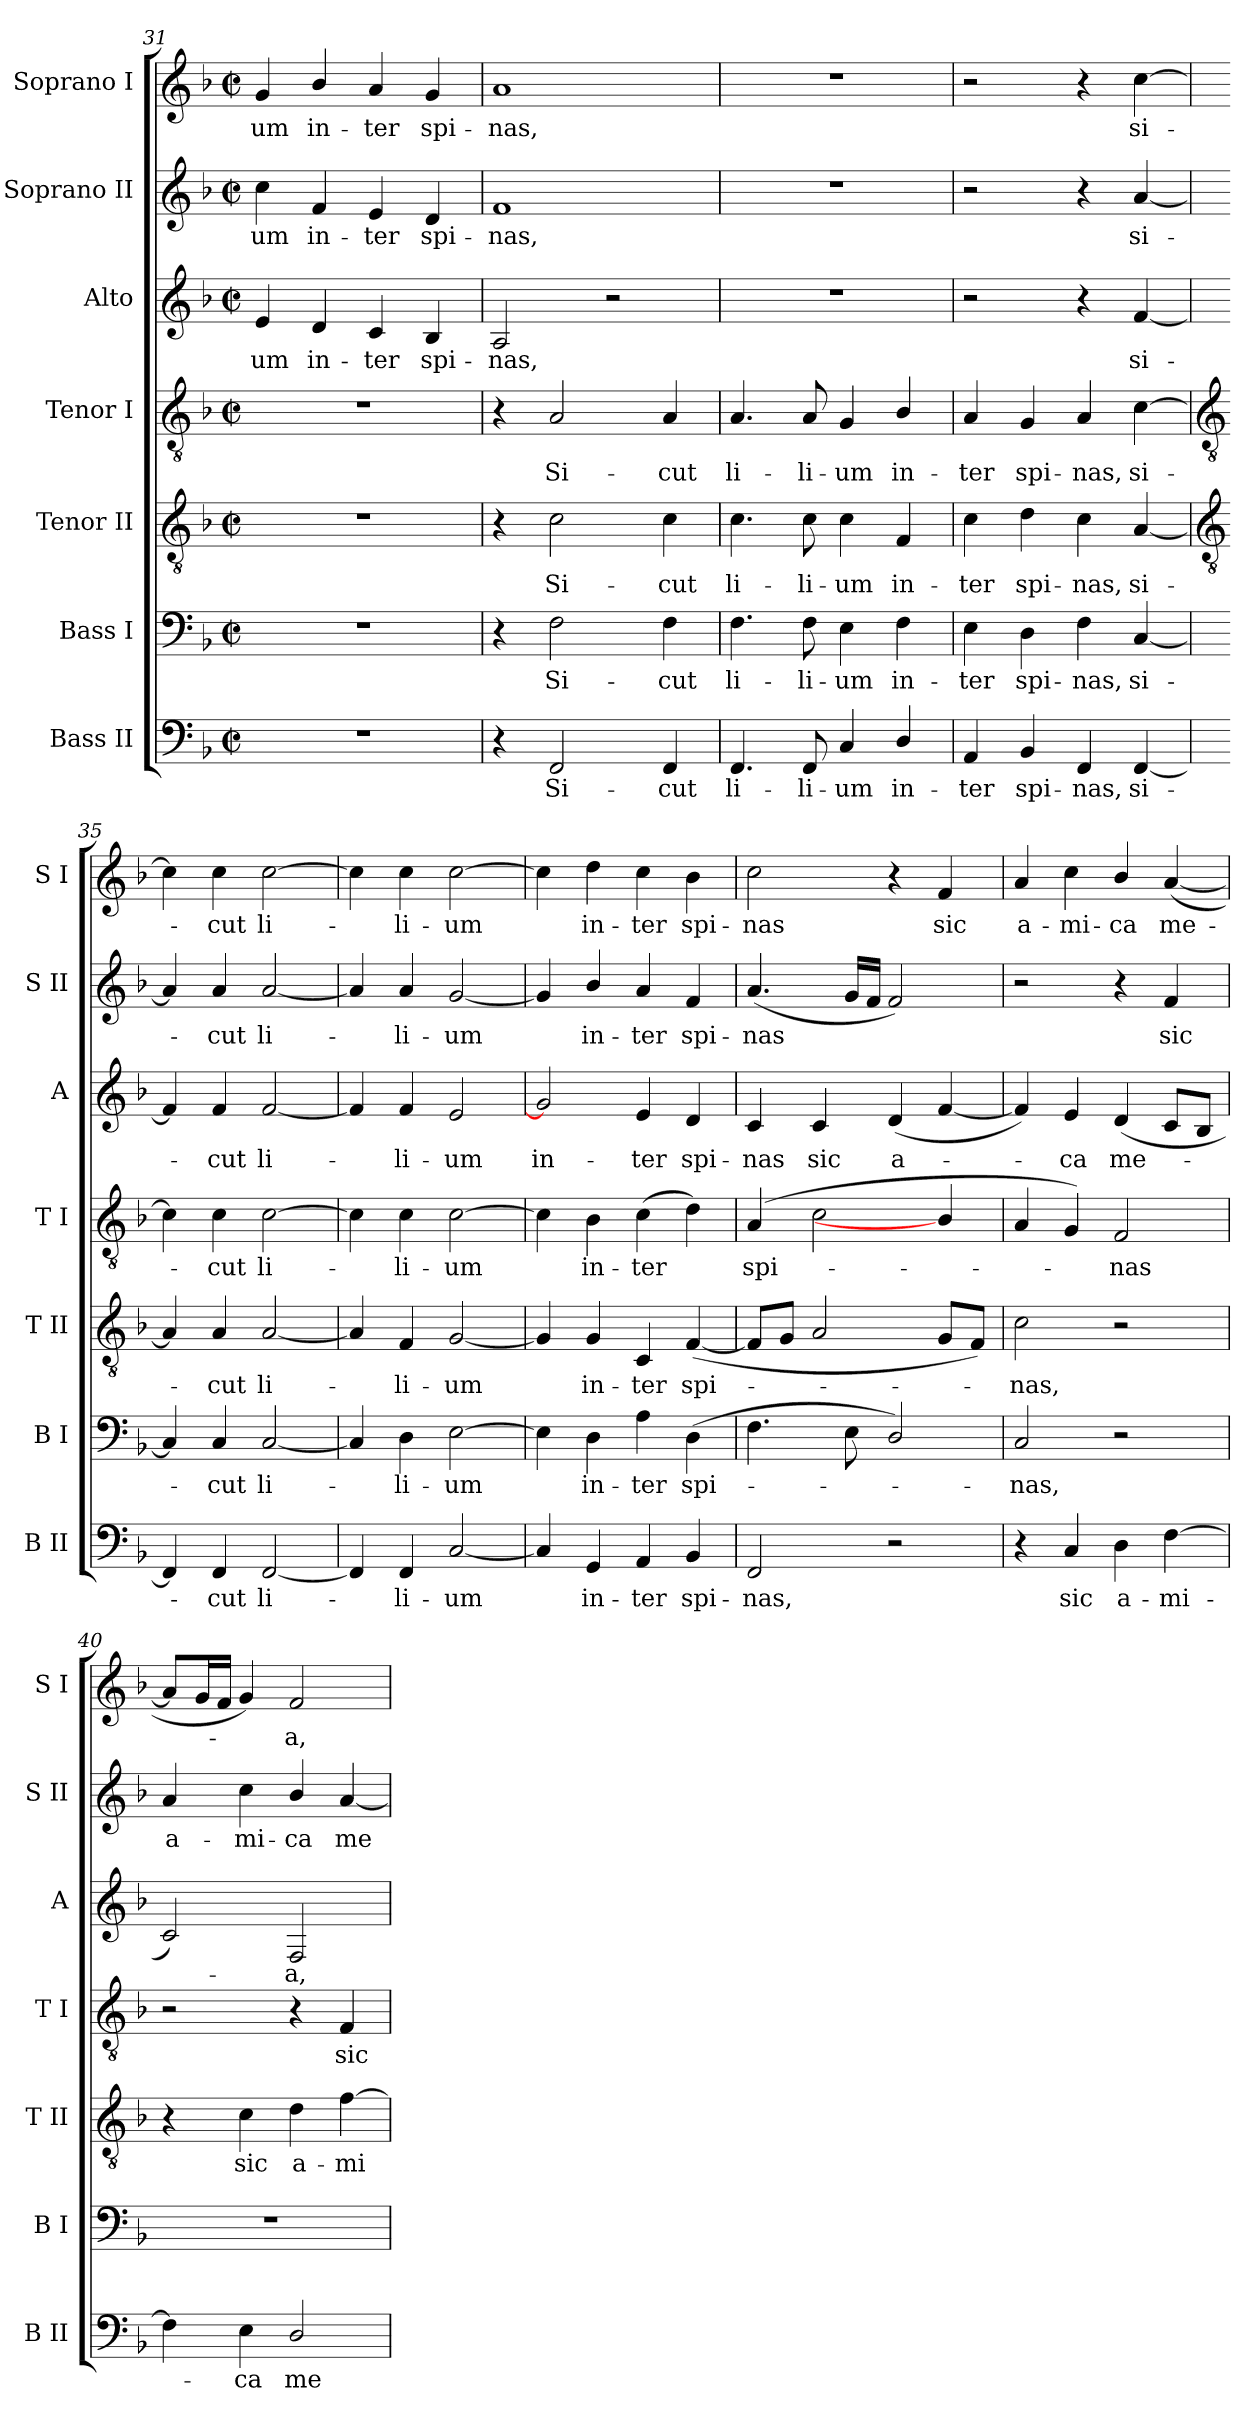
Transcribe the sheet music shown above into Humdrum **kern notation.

**kern	**text	**kern	**text	**kern	**text	**kern	**text	**kern	**text	**kern	**text	**kern	**text
*part7	*part7	*part6	*part6	*part5	*part5	*part4	*part4	*part3	*part3	*part2	*part2	*part1	*part1
*staff7	*staff7	*staff6	*staff6	*staff5	*staff5	*staff4	*staff4	*staff3	*staff3	*staff2	*staff2	*staff1	*staff1
*I"Bass II	*	*I"Bass I	*	*I"Tenor II	*	*I"Tenor I	*	*I"Alto	*	*I"Soprano II	*	*I"Soprano I	*
*I'B II	*	*I'B I	*	*I'T II	*	*I'T I	*	*I'A	*	*I'S II	*	*I'S I	*
*clefF4	*	*clefF4	*	*clefGv2	*	*clefGv2	*	*clefG2	*	*clefG2	*	*clefG2	*
*k[b-]	*	*k[b-]	*	*k[b-]	*	*k[b-]	*	*k[b-]	*	*k[b-]	*	*k[b-]	*
*F:	*	*F:	*	*F:	*	*F:	*	*F:	*	*F:	*	*F:	*
*M2/2	*	*M2/2	*	*M2/2	*	*M2/2	*	*M2/2	*	*M2/2	*	*M2/2	*
*met(c|)	*	*met(c|)	*	*met(c|)	*	*met(c|)	*	*met(c|)	*	*met(c|)	*	*met(c|)	*
=31	=31	=31	=31	=31	=31	=31	=31	=31	=31	=31	=31	=31	=31
!	!	!	!	!	!	!	!	!	!LO:LY:b	!	!LO:LY:b	!	!LO:LY:b
1r	.	1r	.	1r	.	1r	.	4e	-um	4cc	-um	4g	-um
!	!	!	!	!	!	!	!	!	!LO:LY:b	!	!LO:LY:b	!	!LO:LY:b
.	.	.	.	.	.	.	.	4d	in-	4f	in-	4b-/	in-
!	!	!	!	!	!	!	!	!	!LO:LY:b	!	!LO:LY:b	!	!LO:LY:b
.	.	.	.	.	.	.	.	4c	-ter	4e	-ter	4a	-ter
!	!	!	!	!	!	!	!	!	!LO:LY:b	!	!LO:LY:b	!	!LO:LY:b
.	.	.	.	.	.	.	.	4B-	spi-	4d	spi-	4g	spi-
=32	=32	=32	=32	=32	=32	=32	=32	=32	=32	=32	=32	=32	=32
!	!	!	!	!	!	!	!	!	!LO:LY:b	!	!LO:LY:b	!	!LO:LY:b
4r	.	4r	.	4r	.	4r	.	2A	-nas,	1f	-nas,	1a	-nas,
!	!LO:LY:b	!	!LO:LY:b	!	!LO:LY:b	!	!LO:LY:b	!	!	!	!	!	!
2FF	Si-	2F	Si-	2c	Si-	2A	Si-	.	.	.	.	.	.
.	.	.	.	.	.	.	.	2r	.	.	.	.	.
!	!LO:LY:b	!	!LO:LY:b	!	!LO:LY:b	!	!LO:LY:b	!	!	!	!	!	!
4FF	-cut	4F	-cut	4c	-cut	4A	-cut	.	.	.	.	.	.
=33	=33	=33	=33	=33	=33	=33	=33	=33	=33	=33	=33	=33	=33
!	!LO:LY:b	!	!LO:LY:b	!	!LO:LY:b	!	!LO:LY:b	!	!	!	!	!	!
4.FF	li-	4.F	li-	4.c	li-	4.A	li-	1r	.	1r	.	1r	.
!	!LO:LY:b	!	!LO:LY:b	!	!LO:LY:b	!	!LO:LY:b	!	!	!	!	!	!
8FF	-li-	8F	-li-	8c	-li-	8A	-li-	.	.	.	.	.	.
!	!LO:LY:b	!	!LO:LY:b	!	!LO:LY:b	!	!LO:LY:b	!	!	!	!	!	!
4C	-um	4E	-um	4c	-um	4G	-um	.	.	.	.	.	.
!	!LO:LY:b	!	!LO:LY:b	!	!LO:LY:b	!	!LO:LY:b	!	!	!	!	!	!
4D/	in-	4F	in-	4F	in-	4B-/	in-	.	.	.	.	.	.
=34	=34	=34	=34	=34	=34	=34	=34	=34	=34	=34	=34	=34	=34
!	!LO:LY:b	!	!LO:LY:b	!	!LO:LY:b	!	!LO:LY:b	!	!	!	!	!	!
4AA	-ter	4E	-ter	4c	-ter	4A	-ter	2r	.	2r	.	2r	.
!	!LO:LY:b	!	!LO:LY:b	!	!LO:LY:b	!	!LO:LY:b	!	!	!	!	!	!
4BB-	spi-	4D	spi-	4d	spi-	4G	spi-	.	.	.	.	.	.
!	!LO:LY:b	!	!LO:LY:b	!	!LO:LY:b	!	!LO:LY:b	!	!	!	!	!	!
4FF	-nas,	4F	-nas,	4c	-nas,	4A	-nas,	4r	.	4r	.	4r	.
!	!LO:LY:b	!	!LO:LY:b	!	!LO:LY:b	!	!LO:LY:b	!	!LO:LY:b	!	!LO:LY:b	!	!LO:LY:b
[4FF	si-	[4C	si-	[4A	si-	[4c	si-	[4f	si-	[4a	si-	[4cc	si-
!!LO:LB:g=z
=35	=35	=35	=35	=35	=35	=35	=35	=35	=35	=35	=35	=35	=35
*	*	*	*	*clefGv2	*	*clefGv2	*	*	*	*	*	*	*
4FF]	.	4C]	.	4A]	.	4c]	.	4f]	.	4a]	.	4cc]	.
!	!LO:LY:b	!	!LO:LY:b	!	!LO:LY:b	!	!LO:LY:b	!	!LO:LY:b	!	!LO:LY:b	!	!LO:LY:b
4FF	cut	4C	cut	4A	cut	4c	cut	4f	cut	4a	cut	4cc	cut
!	!LO:LY:b	!	!LO:LY:b	!	!LO:LY:b	!	!LO:LY:b	!	!LO:LY:b	!	!LO:LY:b	!	!LO:LY:b
[2FF	li-	[2C	li-	[2A	li-	[2c	li-	[2f	li-	[2a	li-	[2cc	li-
=36	=36	=36	=36	=36	=36	=36	=36	=36	=36	=36	=36	=36	=36
4FF]	.	4C]	.	4A]	.	4c]	.	4f]	.	4a]	.	4cc]	.
!	!LO:LY:b	!	!LO:LY:b	!	!LO:LY:b	!	!LO:LY:b	!	!LO:LY:b	!	!LO:LY:b	!	!LO:LY:b
4FF	li-	4D	li-	4F	-li-	4c	li-	4f	li-	4a	li-	4cc	li-
!	!LO:LY:b	!	!LO:LY:b	!	!LO:LY:b	!	!LO:LY:b	!	!LO:LY:b	!	!LO:LY:b	!	!LO:LY:b
[2C	-um	[2E	-um	[2G	-um	[2c	-um	2e	-um	[2g	-um	[2cc	-um
=37	=37	=37	=37	=37	=37	=37	=37	=37	=37	=37	=37	=37	=37
!	!	!	!	!	!	!	!	!	!LO:LY:b	!	!	!	!
4C]	.	4E]	.	4G]	.	4c]	.	2g]	in-	4g]	.	4cc]	.
!	!LO:LY:b	!	!LO:LY:b	!	!LO:LY:b	!	!LO:LY:b	!	!	!	!LO:LY:b	!	!LO:LY:b
4GG	in-	4D	in-	4G	in-	4B-	in-	.	.	4b-/	in-	4dd	in-
!	!LO:LY:b	!	!LO:LY:b	!	!LO:LY:b	!	!LO:LY:b	!	!LO:LY:b	!	!LO:LY:b	!	!LO:LY:b
4AA	-ter	4A	-ter	4C	-ter	(>4c	-ter	4e	-ter	4a	-ter	4cc	-ter
!	!LO:LY:b	!	!LO:LY:b	!	!LO:LY:b	!	!	!	!LO:LY:b	!	!LO:LY:b	!	!LO:LY:b
4BB-	spi-	(>4D	spi-	(<[4F	spi-	4d)	.	4d	spi-	4f	spi-	4b-	spi-
=38	=38	=38	=38	=38	=38	=38	=38	=38	=38	=38	=38	=38	=38
!	!LO:LY:b	!	!	!	!	!	!LO:LY:b	!	!LO:LY:b	!	!LO:LY:b	!	!LO:LY:b
2FF	-nas,	4.F	.	8FL]	.	(<4A	spi-	4c	-nas	(<4.a	-nas	2cc	-nas
.	.	.	.	8GJ	.	.	.	.	.	.	.	.	.
!	!	!	!	!	!	!	!	!	!LO:LY:b	!	!	!	!
.	.	.	.	2A	.	2c	.	4c	sic	.	.	.	.
.	.	8E	.	.	.	.	.	.	.	16gLL	.	.	.
.	.	.	.	.	.	.	.	.	.	16fJJ	.	.	.
!	!	!	!	!	!	!	!	!	!LO:LY:b	!	!	!	!
2r	.	2D/)	.	.	.	.	.	(<4d	a-	2f)	.	4r	.
!	!	!	!	!	!	!	!	!	!	!	!	!	!LO:LY:b
.	.	.	.	8GL	.	4B-/]	.	[4f	.	.	.	4f	sic
.	.	.	.	8FJ)	.	.	.	.	.	.	.	.	.
=39	=39	=39	=39	=39	=39	=39	=39	=39	=39	=39	=39	=39	=39
!	!	!	!LO:LY:b	!	!LO:LY:b	!	!	!	!	!	!	!	!LO:LY:b
4r	.	2C	nas,	2c	nas,	4A	.	4f])	.	2r	.	4a	a-
!	!LO:LY:b	!	!	!	!	!	!	!	!LO:LY:b	!	!	!	!LO:LY:b
4C	sic	.	.	.	.	4G)	.	4e	ca	.	.	4cc	-mi-
!	!LO:LY:b	!	!	!	!	!	!LO:LY:b	!	!LO:LY:b	!	!	!	!LO:LY:b
4D	a-	2r	.	2r	.	2F	nas	(<4d	me-	4r	.	4b-/	-ca
!	!LO:LY:b	!	!	!	!	!	!	!	!	!	!LO:LY:b	!	!LO:LY:b
[4F	-mi-	.	.	.	.	.	.	8cL	.	4f	sic	(<[4a	me-
.	.	.	.	.	.	.	.	8B-J	.	.	.	.	.
=40	=40	=40	=40	=40	=40	=40	=40	=40	=40	=40	=40	=40	=40
!	!	!	!	!	!	!	!	!	!	!	!LO:LY:b	!	!
4F]	.	1r	.	4r	.	2r	.	2c)	.	4a	a-	8aL]	.
.	.	.	.	.	.	.	.	.	.	.	.	16gL	.
.	.	.	.	.	.	.	.	.	.	.	.	16fJJ	.
!	!LO:LY:b	!	!	!	!LO:LY:b	!	!	!	!	!	!LO:LY:b	!	!
4E	ca	.	.	4c	sic	.	.	.	.	4cc	-mi-	4g)	.
!	!LO:LY:b	!	!	!	!LO:LY:b	!	!	!	!LO:LY:b	!	!LO:LY:b	!	!LO:LY:b
2D/	me-	.	.	4d	a-	4r	.	2F	a,	4b-/	-ca	2f	a,
!	!	!	!	!	!LO:LY:b	!	!LO:LY:b	!	!	!	!LO:LY:b	!	!
.	.	.	.	[4f	-mi-	4F	sic	.	.	[4a	me-	.	.
=	=	=	=	=	=	=	=	=	=	=	=	=	=
*-	*-	*-	*-	*-	*-	*-	*-	*-	*-	*-	*-	*-	*-
